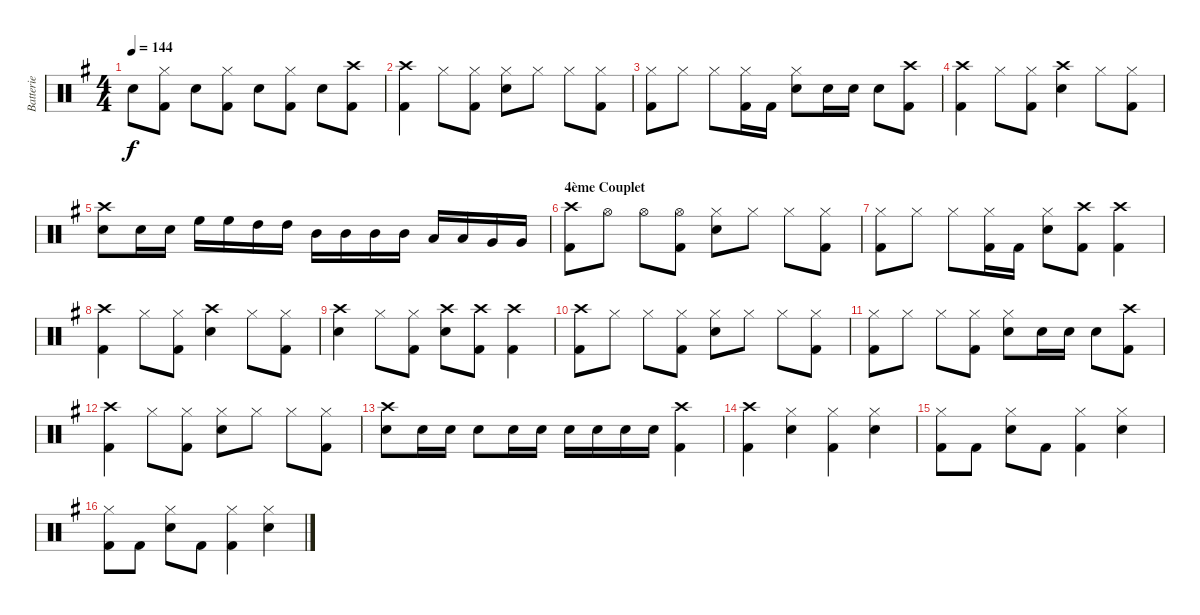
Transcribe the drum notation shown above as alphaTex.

\track ("Batterie" "Batterie") {instrument percussion}
\staff {score}
\articulation defaults
\ts (4 4)
\tempo 144
\clef neutral
\ks g "Snare (hit) 2".8{dy f}
("Hi-Hat (closed)" "Kick (hit) 2").8 "Snare (hit) 2".8 ("Hi-Hat (closed)" "Kick (hit) 2").8 "Snare (hit) 2".8 ("Hi-Hat (closed)" "Kick (hit) 2").8 "Snare (hit) 2".8 ("Crash high (hit)" "Kick (hit) 2").8 |
("Crash high (hit)" "Kick (hit) 2").4 "Hi-Hat (closed)".8 ("Hi-Hat (closed)" "Kick (hit) 2").8 ("Hi-Hat (closed)" "Snare (hit) 2").8 "Hi-Hat (closed)".8 "Hi-Hat (closed)".8 ("Hi-Hat (closed)" "Kick (hit) 2").8 |
("Hi-Hat (closed)" "Kick (hit) 2").8 "Hi-Hat (closed)".8 "Hi-Hat (closed)".8 ("Hi-Hat (closed)" "Kick (hit) 2").16 "Kick (hit) 2".16 ("Hi-Hat (closed)" "Snare (hit) 2").8 "Snare (hit) 2".16 "Snare (hit) 2".16 "Snare (hit) 2".8 ("Crash high (hit)" "Kick (hit) 2").8 |
("Crash high (hit)" "Kick (hit) 2").4 "Hi-Hat (closed)".8 ("Hi-Hat (closed)" "Kick (hit) 2").8 ("Crash high (hit)" "Snare (hit) 2").4 "Hi-Hat (closed)".8 ("Hi-Hat (closed)" "Kick (hit) 2").8 |
("Crash high (hit)" "Snare (hit) 2").8 "Snare (hit) 2".16 "Snare (hit) 2".16 "High Floor Tom (hit)".16 "High Floor Tom (hit)".16 "High Tom (hit)".16 "High Tom (hit)".16 "Mid Tom (hit)".16 "Mid Tom (hit)".16 "Mid Tom (hit)".16 "Mid Tom (hit)".16 "Low Tom (hit)".16 "Low Tom (hit)".16 "Very Low Tom (hit)".16 "Very Low Tom (hit)".16 |
\section ("" "4ème Couplet")
("Crash high (hit)" "Kick (hit) 2").8 "Hi-Hat (open)".8 "Hi-Hat (open)".8 ("Hi-Hat (open)" "Kick (hit) 2").8 ("Hi-Hat (closed)" "Snare (hit) 2").8 "Hi-Hat (closed)".8 "Hi-Hat (closed)".8 ("Hi-Hat (closed)" "Kick (hit) 2").8 |
("Hi-Hat (closed)" "Kick (hit) 2").8 "Hi-Hat (closed)".8 "Hi-Hat (closed)".8 ("Hi-Hat (closed)" "Kick (hit) 2").16 "Kick (hit) 2".16 ("Hi-Hat (closed)" "Snare (hit) 2").8 ("Crash high (hit)" "Kick (hit) 2").8 ("Crash high (hit)" "Kick (hit) 2").4 |
("Crash high (hit)" "Kick (hit) 2").4 "Hi-Hat (closed)".8 ("Hi-Hat (closed)" "Kick (hit) 2").8 ("Crash high (hit)" "Snare (hit) 2").4 "Hi-Hat (closed)".8 ("Hi-Hat (closed)" "Kick (hit) 2").8 |
("Crash high (hit)" "Snare (hit) 2").4 "Hi-Hat (closed)".8 ("Hi-Hat (closed)" "Kick (hit) 2").8 ("Crash high (hit)" "Snare (hit) 2").8 ("Crash high (hit)" "Kick (hit) 2").8 ("Crash high (hit)" "Kick (hit) 2").4 |
("Crash high (hit)" "Kick (hit) 2").8 "Hi-Hat (closed)".8 "Hi-Hat (closed)".8 ("Hi-Hat (closed)" "Kick (hit) 2").8 ("Hi-Hat (closed)" "Snare (hit) 2").8 "Hi-Hat (closed)".8 "Hi-Hat (closed)".8 ("Hi-Hat (closed)" "Kick (hit) 2").8 |
("Hi-Hat (closed)" "Kick (hit) 2").8 "Hi-Hat (closed)".8 "Hi-Hat (closed)".8 ("Hi-Hat (closed)" "Kick (hit) 2").8 ("Hi-Hat (closed)" "Snare (hit) 2").8 "Snare (hit) 2".16 "Snare (hit) 2".16 "Snare (hit) 2".8 ("Crash high (hit)" "Kick (hit) 2").8 |
("Crash high (hit)" "Kick (hit) 2").4 "Hi-Hat (closed)".8 ("Hi-Hat (closed)" "Kick (hit) 2").8 ("Hi-Hat (closed)" "Snare (hit) 2").8 "Hi-Hat (closed)".8 "Hi-Hat (closed)".8 ("Hi-Hat (closed)" "Kick (hit) 2").8 |
("Crash high (hit)" "Snare (hit) 2").8 "Snare (hit) 2".16 "Snare (hit) 2".16 "Snare (hit) 2".8 "Snare (hit) 2".16 "Snare (hit) 2".16 "Snare (hit) 2".16 "Snare (hit) 2".16 "Snare (hit) 2".16 "Snare (hit) 2".16 ("Crash high (hit)" "Kick (hit) 2").4 |
("Crash high (hit)" "Kick (hit) 2").4 ("Hi-Hat (closed)" "Snare (hit) 2").4 ("Hi-Hat (closed)" "Kick (hit) 2").4 ("Hi-Hat (closed)" "Snare (hit) 2").4 |
("Hi-Hat (closed)" "Kick (hit) 2").8 "Kick (hit) 2".8 ("Hi-Hat (closed)" "Snare (hit) 2").8 "Kick (hit) 2".8 ("Hi-Hat (closed)" "Kick (hit) 2").4 ("Hi-Hat (closed)" "Snare (hit) 2").4 |
("Hi-Hat (closed)" "Kick (hit) 2").8 "Kick (hit) 2".8 ("Hi-Hat (closed)" "Snare (hit) 2").8 "Kick (hit) 2".8 ("Hi-Hat (closed)" "Kick (hit) 2").4 ("Hi-Hat (closed)" "Snare (hit) 2").4
